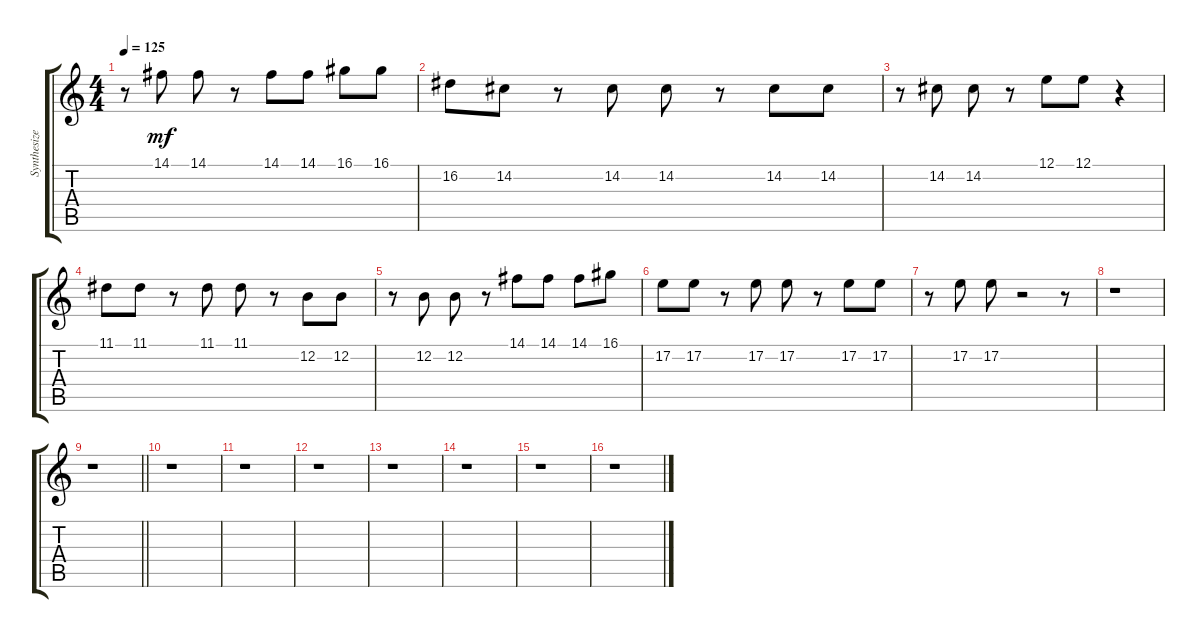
\track ("Synthesizer 2" "Synthesize") {instrument lead4chiff}
\staff {score tabs}
\tuning (E4 B3 G3 D3 A2 E2) {hide}
\ts (4 4)
\tempo 125
\clef g2
\ks c
r.8{dy mf} 14.1.8 14.1.8 r.8 14.1.8 14.1.8 16.1.8 16.1.8 |
16.2.8 14.2.8 r.8 14.2.8 14.2.8 r.8 14.2.8 14.2.8 |
r.8 14.2.8 14.2.8 r.8 12.1.8 12.1.8 r.4 |
11.1.8 11.1.8 r.8 11.1.8 11.1.8 r.8 12.2.8 12.2.8 |
r.8 12.2.8 12.2.8 r.8 14.1.8 14.1.8 14.1.8 16.1.8 |
17.2.8 17.2.8 r.8 17.2.8 17.2.8 r.8 17.2.8 17.2.8 |
r.8 17.2.8 17.2.8 r.2 r.8 |
r.1 |
\barLineRight lightlight
r.1 |
r.1 |
r.1 |
r.1 |
r.1 |
r.1 |
r.1 |
r.1
